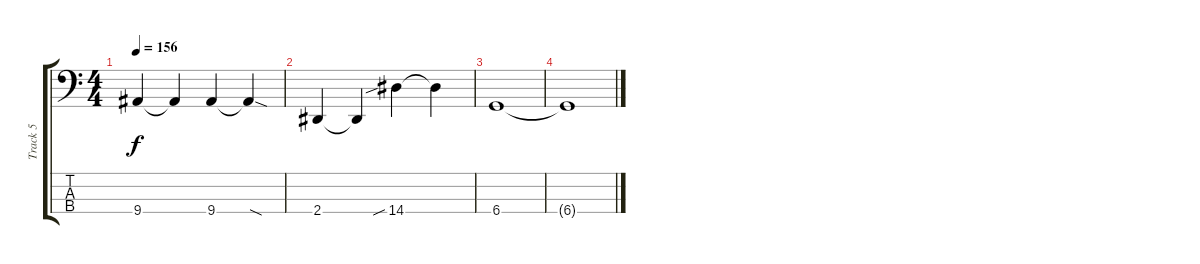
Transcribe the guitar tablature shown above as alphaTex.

\track ("Track 5" "Track 5") {instrument electricbassfinger}
\staff {score tabs}
\tuning (Gb2 Db2 Ab1 Db1) {hide}
\ts (4 4)
\tempo 156
\clef f4
\ks c
9.4.4{dy f} 9.4{t}.4 9.4.4 9.4{sod t}.4 |
2.4.4 2.4{t}.4 14.4{sib}.4 14.4{t}.4 |
6.4.1 |
6.4{t}.1
